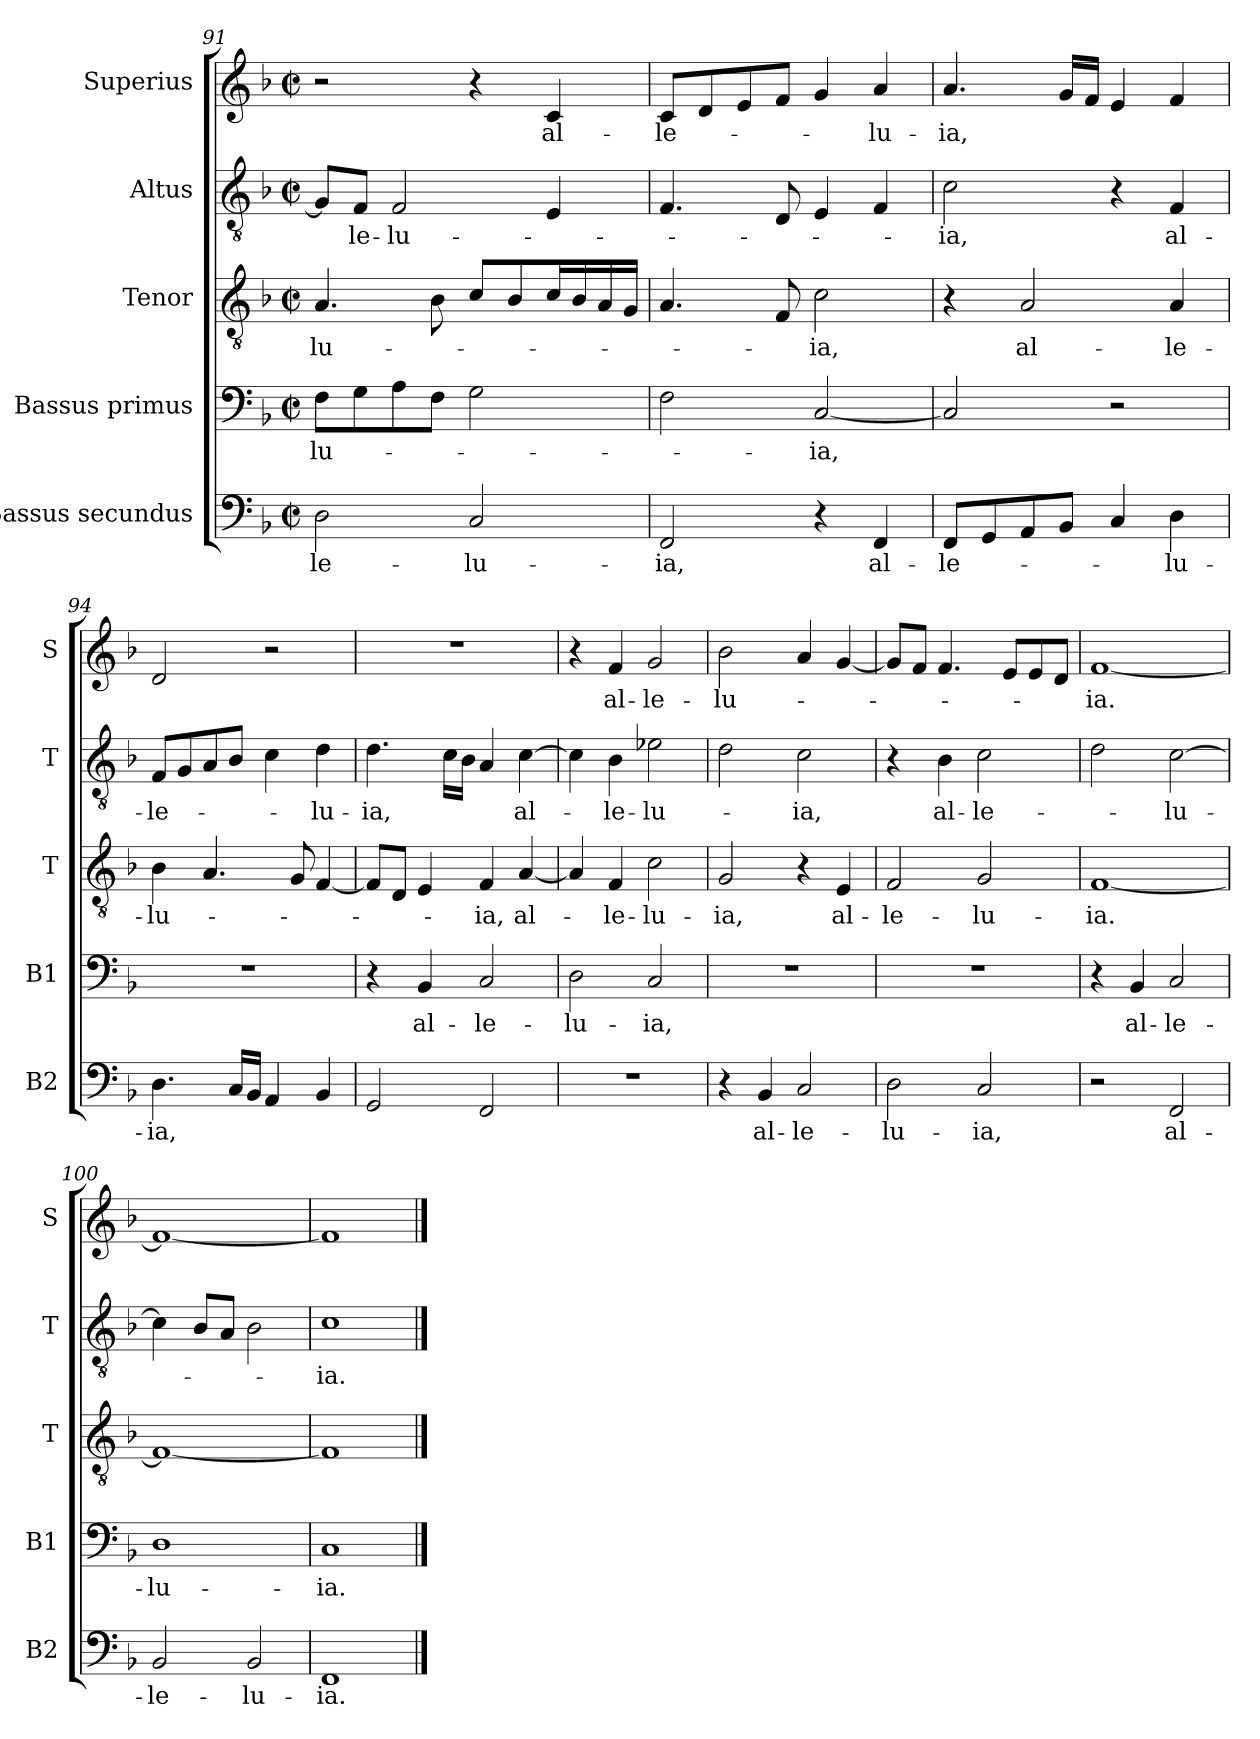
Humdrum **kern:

**kern	**text	**kern	**text	**kern	**text	**kern	**text	**kern	**text
*part5	*part5	*part4	*part4	*part3	*part3	*part2	*part2	*part1	*part1
*staff5	*staff5	*staff4	*staff4	*staff3	*staff3	*staff2	*staff2	*staff1	*staff1
*I"Bassus secundus	*	*I"Bassus primus	*	*I"Tenor	*	*I"Altus	*	*I"Superius	*
*I'B2	*	*I'B1	*	*I'T	*	*I'T	*	*I'S	*
*clefF4	*	*clefF4	*	*clefGv2	*	*clefGv2	*	*clefG2	*
*k[b-]	*	*k[b-]	*	*k[b-]	*	*k[b-]	*	*k[b-]	*
*F:	*	*F:	*	*F:	*	*F:	*	*F:	*
*M2/2	*	*M2/2	*	*M2/2	*	*M2/2	*	*M2/2	*
*met(c|)	*	*met(c|)	*	*met(c|)	*	*met(c|)	*	*met(c|)	*
=91	=91	=91	=91	=91	=91	=91	=91	=91	=91
!	!LO:LY:b	!	!LO:LY:b	!	!LO:LY:b	!	!	!	!
2D\	-le-	8F\L	-lu-	4.A/	-lu-	8G/L]	.	2r	.
!	!	!	!	!	!	!	!LO:LY:b	!	!
.	.	8G\	.	.	.	8F/J	-le-	.	.
!	!	!	!	!	!	!	!LO:LY:b	!	!
.	.	8A\	.	.	.	2F/	-lu-	.	.
.	.	8F\J	.	8B-\	.	.	.	.	.
!	!LO:LY:b	!	!	!	!	!	!	!	!
2C/	-lu-	2G\	.	8c/L	.	.	.	4r	.
.	.	.	.	8B-/	.	.	.	.	.
!	!	!	!	!	!	!	!	!	!LO:LY:b
.	.	.	.	16c/L	.	4E/	.	4c/	al-
.	.	.	.	16B-/	.	.	.	.	.
.	.	.	.	16A/	.	.	.	.	.
.	.	.	.	16G/JJ	.	.	.	.	.
!!LO:LB:g=z
=92	=92	=92	=92	=92	=92	=92	=92	=92	=92
!	!LO:LY:b	!	!	!	!	!	!	!	!LO:LY:b
2FF/	-ia,	2F\	.	4.A/	.	4.F/	.	8c/L	-le-
.	.	.	.	.	.	.	.	8d/	.
.	.	.	.	.	.	.	.	8e/	.
.	.	.	.	8F/	.	8D/	.	8f/J	.
!	!	!	!LO:LY:b	!	!LO:LY:b	!	!	!	!
4r	.	[2C/	-ia,	2c\	-ia,	4E/	.	4g/	.
!	!LO:LY:b	!	!	!	!	!	!	!	!LO:LY:b
4FF/	al-	.	.	.	.	4F/	.	4a/	-lu-
=93	=93	=93	=93	=93	=93	=93	=93	=93	=93
!	!LO:LY:b	!	!	!	!	!	!LO:LY:b	!	!LO:LY:b
8FF/L	-le-	2C/]	.	4r	.	2c\	-ia,	4.a/	-ia,
8GG/	.	.	.	.	.	.	.	.	.
!	!	!	!	!	!LO:LY:b	!	!	!	!
8AA/	.	.	.	2A/	al-	.	.	.	.
8BB-/J	.	.	.	.	.	.	.	16g/LL	.
.	.	.	.	.	.	.	.	16f/JJ	.
4C/	.	2r	.	.	.	4r	.	4e/	.
!	!LO:LY:b	!	!	!	!LO:LY:b	!	!LO:LY:b	!	!
4D\	-lu-	.	.	4A/	-le-	4F/	al-	4f/	.
=94	=94	=94	=94	=94	=94	=94	=94	=94	=94
!	!LO:LY:b	!	!	!	!LO:LY:b	!	!LO:LY:b	!	!
4.D\	-ia,	1r	.	4B-\	-lu-	8F/L	-le-	2d/	.
.	.	.	.	.	.	8G/	.	.	.
.	.	.	.	4.A/	.	8A/	.	.	.
16C/LL	.	.	.	.	.	8B-/J	.	.	.
16BB-/JJ	.	.	.	.	.	.	.	.	.
4AA/	.	.	.	.	.	4c\	.	2r	.
.	.	.	.	8G/	.	.	.	.	.
!	!	!	!	!	!	!	!LO:LY:b	!	!
4BB-/	.	.	.	[4F/	.	4d\	-lu-	.	.
=95	=95	=95	=95	=95	=95	=95	=95	=95	=95
!	!	!	!	!	!	!	!LO:LY:b	!	!
2GG/	.	4r	.	8F/L]	.	4.d\	-ia,	1r	.
.	.	.	.	8D/J	.	.	.	.	.
!	!	!	!LO:LY:b	!	!	!	!	!	!
.	.	4BB-/	al-	4E/	.	.	.	.	.
.	.	.	.	.	.	16c\LL	.	.	.
.	.	.	.	.	.	16B-\JJ	.	.	.
!	!	!	!LO:LY:b	!	!LO:LY:b	!	!	!	!
2FF/	.	2C/	-le-	4F/	-ia,	4A/	.	.	.
!	!	!	!	!	!LO:LY:b	!	!LO:LY:b	!	!
.	.	.	.	[4A/	al-	[4c\	al-	.	.
=96	=96	=96	=96	=96	=96	=96	=96	=96	=96
!	!	!	!LO:LY:b	!	!	!	!	!	!
1r	.	2D\	-lu-	4A/]	.	4c\]	.	4r	.
!	!	!	!	!	!LO:LY:b	!	!LO:LY:b	!	!LO:LY:b
.	.	.	.	4F/	-le-	4B-\	-le-	4f/	al-
!	!	!	!LO:LY:b	!	!LO:LY:b	!	!LO:LY:b	!	!LO:LY:b
.	.	2C/	-ia,	2c\	-lu-	2e-X\	-lu-	2g/	-le-
=97	=97	=97	=97	=97	=97	=97	=97	=97	=97
!	!	!	!	!	!LO:LY:b	!	!	!	!LO:LY:b
4r	.	1r	.	2G/	-ia,	2d\	.	2b-\	-lu-
!	!LO:LY:b	!	!	!	!	!	!	!	!
4BB-/	al-	.	.	.	.	.	.	.	.
!	!LO:LY:b	!	!	!	!	!	!LO:LY:b	!	!
2C/	-le-	.	.	4r	.	2c\	-ia,	4a/	.
!	!	!	!	!	!LO:LY:b	!	!	!	!
.	.	.	.	4E/	al-	.	.	[4g/	.
!!LO:LB:g=z
=98	=98	=98	=98	=98	=98	=98	=98	=98	=98
!	!LO:LY:b	!	!	!	!LO:LY:b	!	!	!	!
2D\	-lu-	1r	.	2F/	-le-	4r	.	8g/L]	.
.	.	.	.	.	.	.	.	8f/J	.
!	!	!	!	!	!	!	!LO:LY:b	!	!
.	.	.	.	.	.	4B-\	al-	4.f/	.
!	!LO:LY:b	!	!	!	!LO:LY:b	!	!LO:LY:b	!	!
2C/	-ia,	.	.	2G/	-lu-	2c\	-le-	.	.
.	.	.	.	.	.	.	.	8e/L	.
.	.	.	.	.	.	.	.	8e/	.
.	.	.	.	.	.	.	.	8d/J	.
=99	=99	=99	=99	=99	=99	=99	=99	=99	=99
!	!	!	!	!	!LO:LY:b	!	!	!	!LO:LY:b
2r	.	4r	.	[1F	-ia.	2d\	.	[1f	-ia.
!	!	!	!LO:LY:b	!	!	!	!	!	!
.	.	4BB-/	al-	.	.	.	.	.	.
!	!LO:LY:b	!	!LO:LY:b	!	!	!	!LO:LY:b	!	!
2FF/	al-	2C/	-le-	.	.	[2c\	-lu-	.	.
=100	=100	=100	=100	=100	=100	=100	=100	=100	=100
!	!LO:LY:b	!	!LO:LY:b	!	!	!	!	!	!
2BB-/	-le-	1D	-lu-	1F_	.	4c\]	.	1f_	.
.	.	.	.	.	.	8B-/L	.	.	.
.	.	.	.	.	.	8A/J	.	.	.
!	!LO:LY:b	!	!	!	!	!	!	!	!
2BB-/	-lu-	.	.	.	.	2B-\	.	.	.
=101	=101	=101	=101	=101	=101	=101	=101	=101	=101
!	!LO:LY:b	!	!LO:LY:b	!	!	!	!LO:LY:b	!	!
1FF	-ia.	1C	-ia.	1F]	.	1c	-ia.	1f]	.
==	==	==	==	==	==	==	==	==	==
*-	*-	*-	*-	*-	*-	*-	*-	*-	*-
